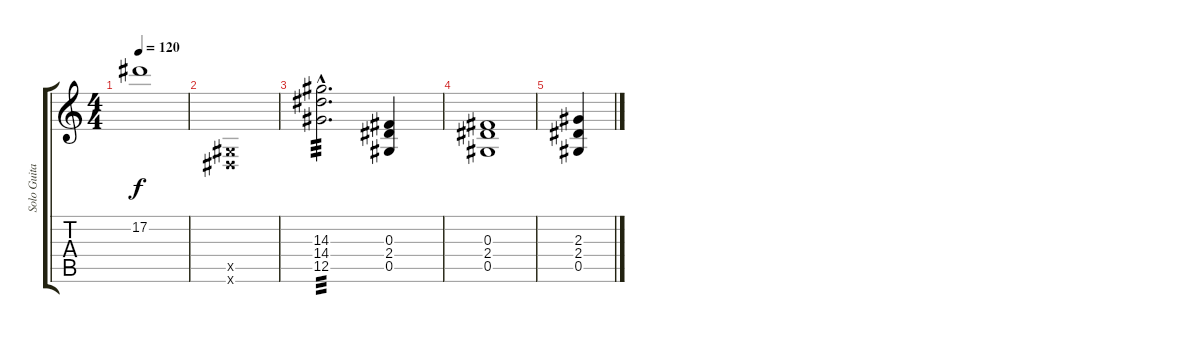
\track ("Solo Guitar" "Solo Guita") {instrument overdrivenguitar}
\staff {score tabs}
\tuning (Eb4 Bb3 Gb3 Db3 Ab2 Eb2) {hide}
\ts (4 4)
\tempo 120
\clef g2
\ks c
17.2{t}.1{dy f} |
(0.5{x} 0.6{x}).1 |
(14.3{hac} 14.4{hac} 12.5{hac}).2{d tp 3} (0.3 2.4 0.5).4 |
(0.3 2.4 0.5).1 |
(2.3 2.4 0.5).4
